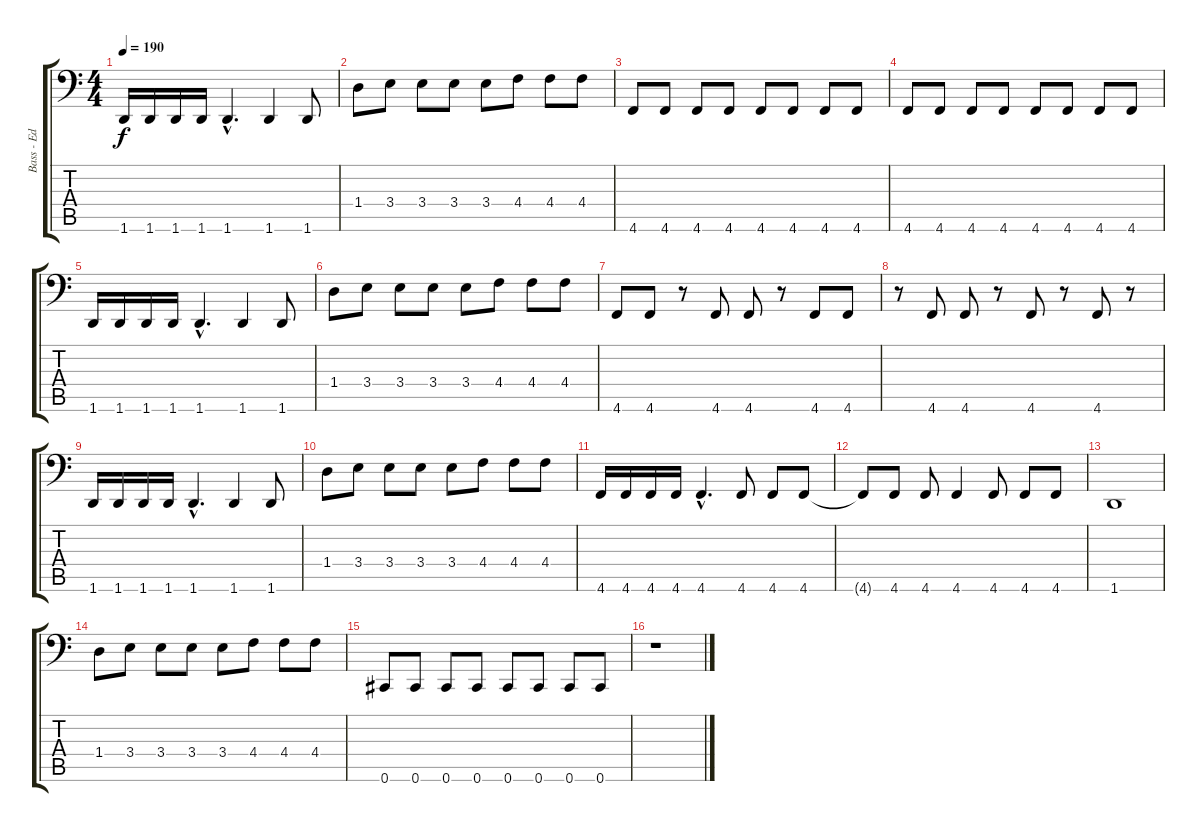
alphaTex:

\track ("Bass - Ed" "Bass - Ed") {instrument electricbasspick}
\staff {score tabs}
\tuning (Eb4 Bb3 Gb2 Db2 Ab1 Db1) {hide}
\ts (4 4)
\tempo 190
\clef f4
\ks c
1.6.16{dy f instrument electricbasspick} 1.6.16 1.6.16 1.6.16 1.6{hac}.4{d} 1.6.4 1.6.8 |
1.4.8 3.4.8 3.4.8 3.4.8 3.4.8 4.4.8 4.4.8 4.4.8 |
4.6.8 4.6.8 4.6.8 4.6.8 4.6.8 4.6.8 4.6.8 4.6.8 |
4.6.8 4.6.8 4.6.8 4.6.8 4.6.8 4.6.8 4.6.8 4.6.8 |
1.6.16 1.6.16 1.6.16 1.6.16 1.6{hac}.4{d} 1.6.4 1.6.8 |
1.4.8 3.4.8 3.4.8 3.4.8 3.4.8 4.4.8 4.4.8 4.4.8 |
4.6.8 4.6.8 r.8 4.6.8 4.6.8 r.8 4.6.8 4.6.8 |
r.8 4.6.8 4.6.8 r.8 4.6.8 r.8 4.6.8 r.8 |
1.6.16 1.6.16 1.6.16 1.6.16 1.6{hac}.4{d} 1.6.4 1.6.8 |
1.4.8 3.4.8 3.4.8 3.4.8 3.4.8 4.4.8 4.4.8 4.4.8 |
4.6.16 4.6.16 4.6.16 4.6.16 4.6{hac}.4{d} 4.6.8 4.6.8 4.6.8 |
4.6{t}.8 4.6.8 4.6.8 4.6.4 4.6.8 4.6.8 4.6.8 |
1.6.1 |
1.4.8 3.4.8 3.4.8 3.4.8 3.4.8 4.4.8 4.4.8 4.4.8 |
0.6.8 0.6.8 0.6.8 0.6.8 0.6.8 0.6.8 0.6.8 0.6.8 |
r.1
